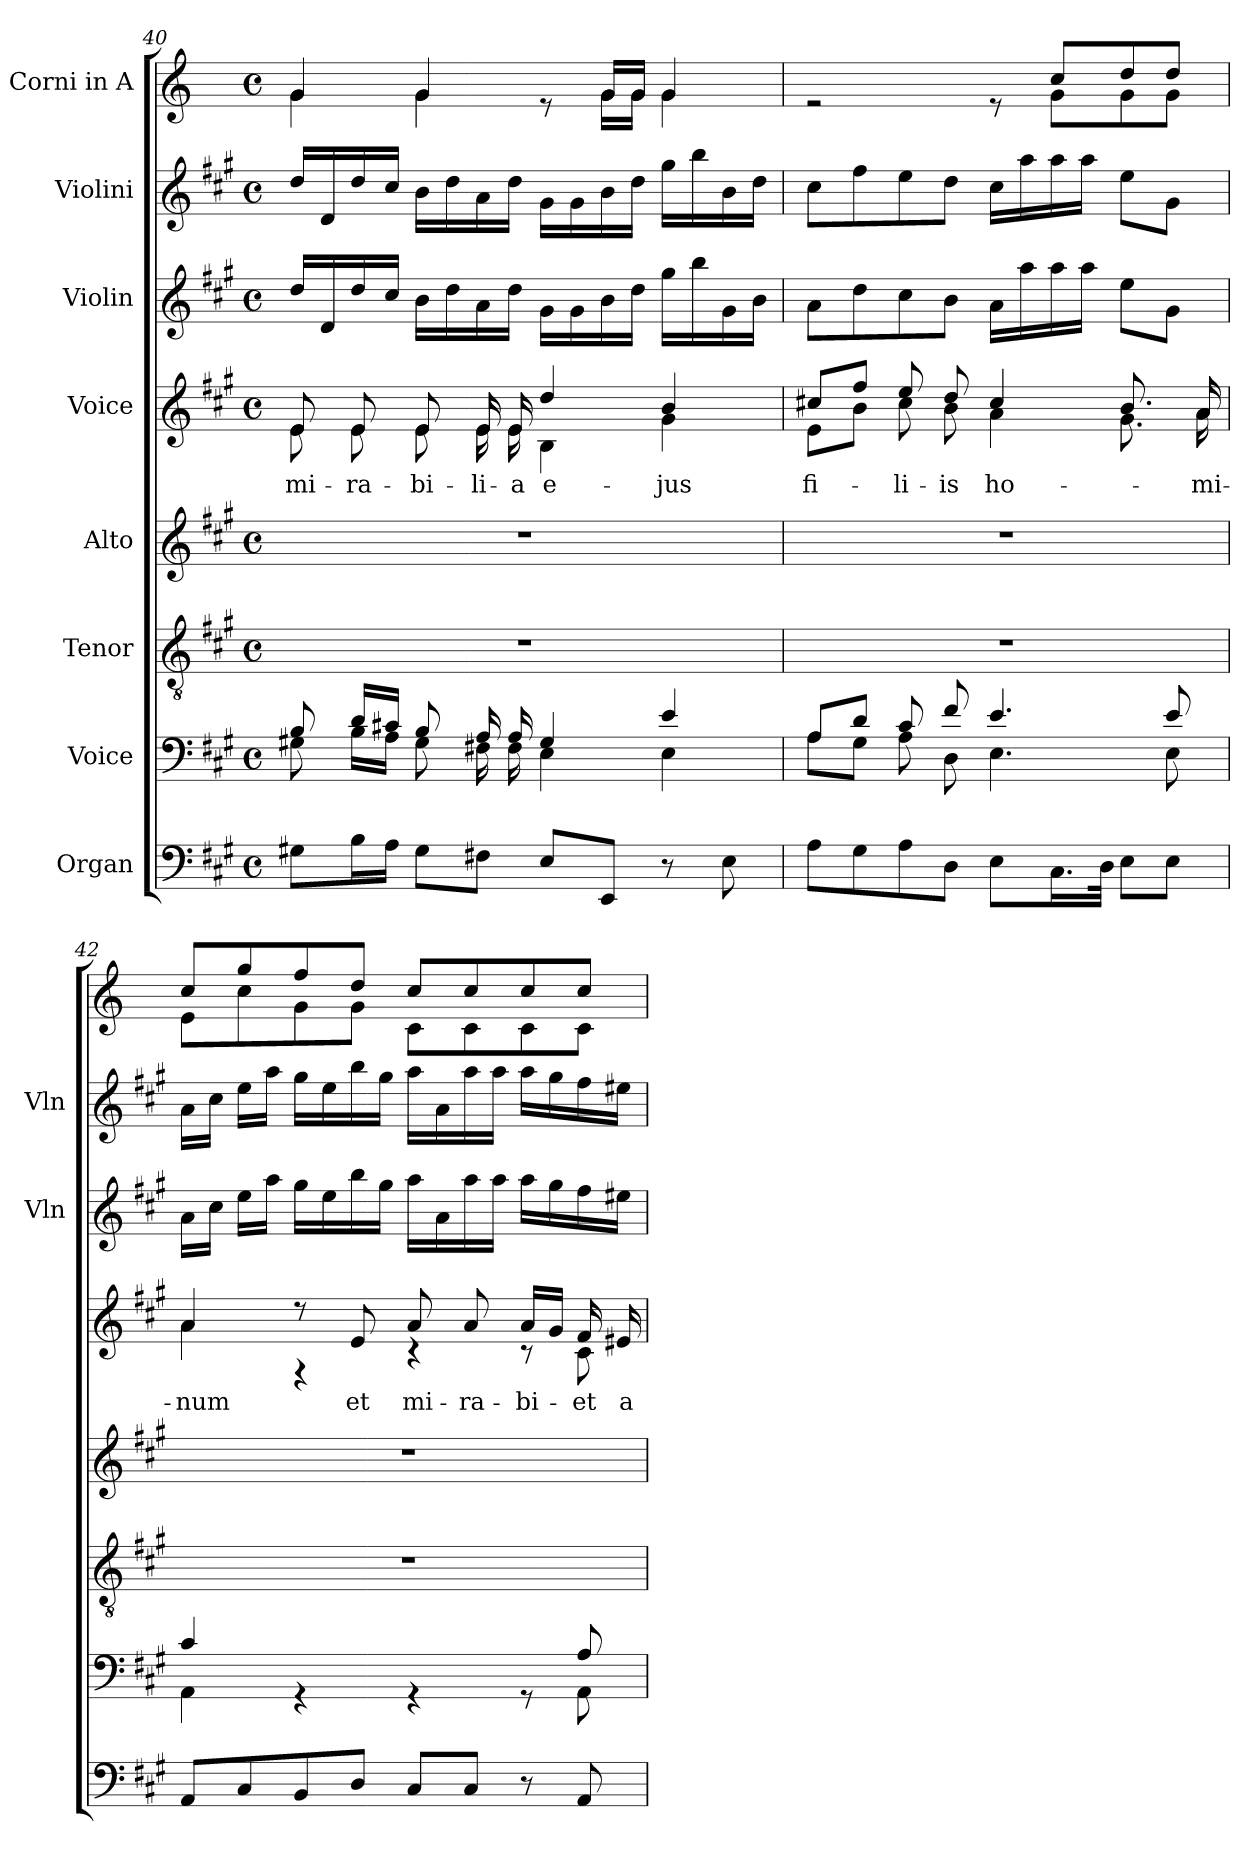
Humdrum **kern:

**kern	**kern	**kern	**kern	**kern	**text	**kern	**kern	**kern
*part8	*part7	*part6	*part5	*part4	*part4	*part3	*part2	*part1
*staff8	*staff7	*staff6	*staff5	*staff4	*staff4	*staff3	*staff2	*staff1
*I"Organ	*I"Voice	*I"Tenor	*I"Alto	*I"Voice	*	*I"Violin	*I"Violini	*I"Corni in A
*	*	*	*	*	*	*I'Vln	*I'Vln	*
!!LO:LB:g=z
*clefF4	*clefF4	*clefGv2	*clefG2	*clefG2	*	*clefG2	*clefG2	*clefG2
*	*	*	*	*	*	*	*	*ITrd2c3
*k[f#c#g#]	*k[f#c#g#]	*k[f#c#g#]	*k[f#c#g#]	*k[f#c#g#]	*	*k[f#c#g#]	*k[f#c#g#]	*k[f#c#g#]
*M4/4	*M4/4	*M4/4	*M4/4	*M4/4	*	*M4/4	*M4/4	*M4/4
*met(c)	*met(c)	*met(c)	*met(c)	*met(c)	*	*met(c)	*met(c)	*met(c)
=40	=40	=40	=40	=40	=40	=40	=40	=40
*	*^	*	*	*	*	*	*	*
!	!	!	!	!	!	!LO:LY:b	!	!	!
*	*	*	*	*	*^	*	*	*	*^
8G#X\L	8B/	8G#X\	1r	1r	8e/	8e\	mi-	16dd/LL	16dd/LL	4e/	4e\
.	.	.	.	.	.	.	.	16d/	16d/	.	.
!	!	!	!	!	!	!	!LO:LY:b	!	!	!	!
16B\L	16d/LL	16B\LL	.	.	8e/	8e\	-ra-	16dd/	16dd/	.	.
16A\JJ	16c#X/JJ	16A\JJ	.	.	.	.	.	16cc#/JJ	16cc#/JJ	.	.
!	!	!	!	!	!	!	!LO:LY:b	!	!	!	!
8G#\L	8B/	8G#\	.	.	8e/	8e\	-bi-	16b\LL	16b\LL	4e/	4e\
.	.	.	.	.	.	.	.	16dd\	16dd\	.	.
!	!	!	!	!	!	!	!LO:LY:b	!	!	!	!
8F#X\J	16A/	16F#X\	.	.	16e/	16e\	-li-	16a\	16a\	.	.
!	!	!	!	!	!	!	!LO:LY:b	!	!	!	!
.	16A/	16F#\	.	.	16e/	16e\	-a	16dd\JJ	16dd\JJ	.	.
!	!	!	!	!	!	!	!LO:LY:b	!	!	!	!
8E/L	4G#/	4E\	.	.	4dd/	4B\	e-	16g#\LL	16g#\LL	8re	8ryy
.	.	.	.	.	.	.	.	16g#\	16g#\	.	.
8EE/J	.	.	.	.	.	.	.	16b\	16b\	16e/LL	16e\LL
.	.	.	.	.	.	.	.	16dd\JJ	16dd\JJ	16e/JJ	16e\JJ
!	!	!	!	!	!	!	!LO:LY:b	!	!	!	!
8r	4e/	4E\	.	.	4b/	4g#\	-jus	16gg#\LL	16gg#\LL	4e/	4e\
.	.	.	.	.	.	.	.	16bb\	16bb\	.	.
8E\	.	.	.	.	.	.	.	16g#\	16b\	.	.
.	.	.	.	.	.	.	.	16b\JJ	16dd\JJ	.	.
=41	=41	=41	=41	=41	=41	=41	=41	=41	=41	=41	=41
!	!	!	!	!	!	!	!LO:LY:b	!	!	!	!
8A\L	8A/L	8A\L	1r	1r	8cc#X/L	8e\L	fi-	8a\L	8cc#\L	2re	8ryy
*	*	*	*	*	*	*	*	*	*	*v	*v
8G#\	8d/J	8G#\J	.	.	8ff#/J	8b\J	.	8dd\	8ff#\	.
!	!	!	!	!	!	!	!LO:LY:b	!	!	!
8A\	8c#/	8A\	.	.	8ee/	8cc#\	-li-	8cc#\	8ee\	.
!	!	!	!	!	!	!	!LO:LY:b	!	!	!
8D\J	8f#/	8D\	.	.	8dd/	8b\	-is	8b\J	8dd\J	.
!	!	!	!	!	!	!	!LO:LY:b	!	!	!
8E\L	4.e/	4.E\	.	.	4cc#/	4a\	ho-	16a\LL	16cc#\LL	8re
.	.	.	.	.	.	.	.	16aa\	16aa\	.
*	*	*	*	*	*	*	*	*	*	*^
16.C#\L	.	.	.	.	.	.	.	16aa\	16aa\	8a/L	8e\L
.	.	.	.	.	.	.	.	16aa\JJ	16aa\JJ	.	.
32D\JJk	.	.	.	.	.	.	.	.	.	.	.
8E\L	.	.	.	.	8.b/	8.g#\	.	8ee\L	8ee\L	8b/	8e\
8E\J	8e/	8E\	.	.	.	.	.	8g#\J	8g#\J	8b/J	8e\J
!	!	!	!	!	!	!	!LO:LY:b	!	!	!	!
.	.	.	.	.	16a/	16a\	-mi-	.	.	.	.
=42	=42	=42	=42	=42	=42	=42	=42	=42	=42	=42	=42
!	!	!	!	!	!	!	!LO:LY:b	!	!	!	!
8AA/L	4c#/	4AA\	1r	1r	4a/	4a\	-num	16a\LL	16a\LL	8a/L	8c#\L
.	.	.	.	.	.	.	.	16cc#\JJ	16cc#\JJ	.	.
8C#/	.	.	.	.	.	.	.	16ee\LL	16ee\LL	8ee/	8a\
.	.	.	.	.	.	.	.	16aa\JJ	16aa\JJ	.	.
8BB/	4rGG	8ryy	.	.	8r	4r	.	16gg#\LL	16gg#\LL	8dd/	8e\
.	.	.	.	.	.	.	.	16ee\	16ee\	.	.
*	*v	*v	*	*	*	*	*	*	*	*	*
!	!	!	!	!	!	!LO:LY:b	!	!	!	!
8D/J	.	.	.	8e/	.	et	16bb\	16bb\	8b/J	8e\J
.	.	.	.	.	.	.	16gg#\JJ	16gg#\JJ	.	.
!	!	!	!	!	!	!LO:LY:b	!	!	!	!
8C#/L	4rGG	.	.	8a/	4r	mi-	16aa\LL	16aa\LL	8a/L	8A\L
.	.	.	.	.	.	.	16a\	16a\	.	.
!	!	!	!	!	!	!LO:LY:b	!	!	!	!
8C#/J	.	.	.	8a/	.	-ra-	16aa\	16aa\	8a/	8A\
.	.	.	.	.	.	.	16aa\JJ	16aa\JJ	.	.
!	!	!	!	!	!	!LO:LY:b	!	!	!	!
8r	8rGG	.	.	16a/LL	8r	-bi-	16aa\LL	16aa\LL	8a/	8A\
.	.	.	.	16g#/JJ	.	.	16gg#\	16gg#\	.	.
*	*^	*	*	*	*	*	*	*	*	*
!	!	!	!	!	!	!	!LO:LY:b	!	!	!	!
!	!	!	!	!	!	!	!LO:LY:b	!	!	!	!
8AA/	8A/	8AA\	.	.	16f#/	8c#\	et	16ff#\	16ff#\	8a/J	8A\J
!	!	!	!	!	!	!	!LO:LY:b	!	!	!	!
.	.	.	.	.	16e#X/	.	-a	16ee#X\JJ	16ee#X\JJ	.	.
*	*v	*v	*	*	*v	*v	*	*	*	*v	*v
=	=	=	=	=	=	=	=	=
*-	*-	*-	*-	*-	*-	*-	*-	*-
